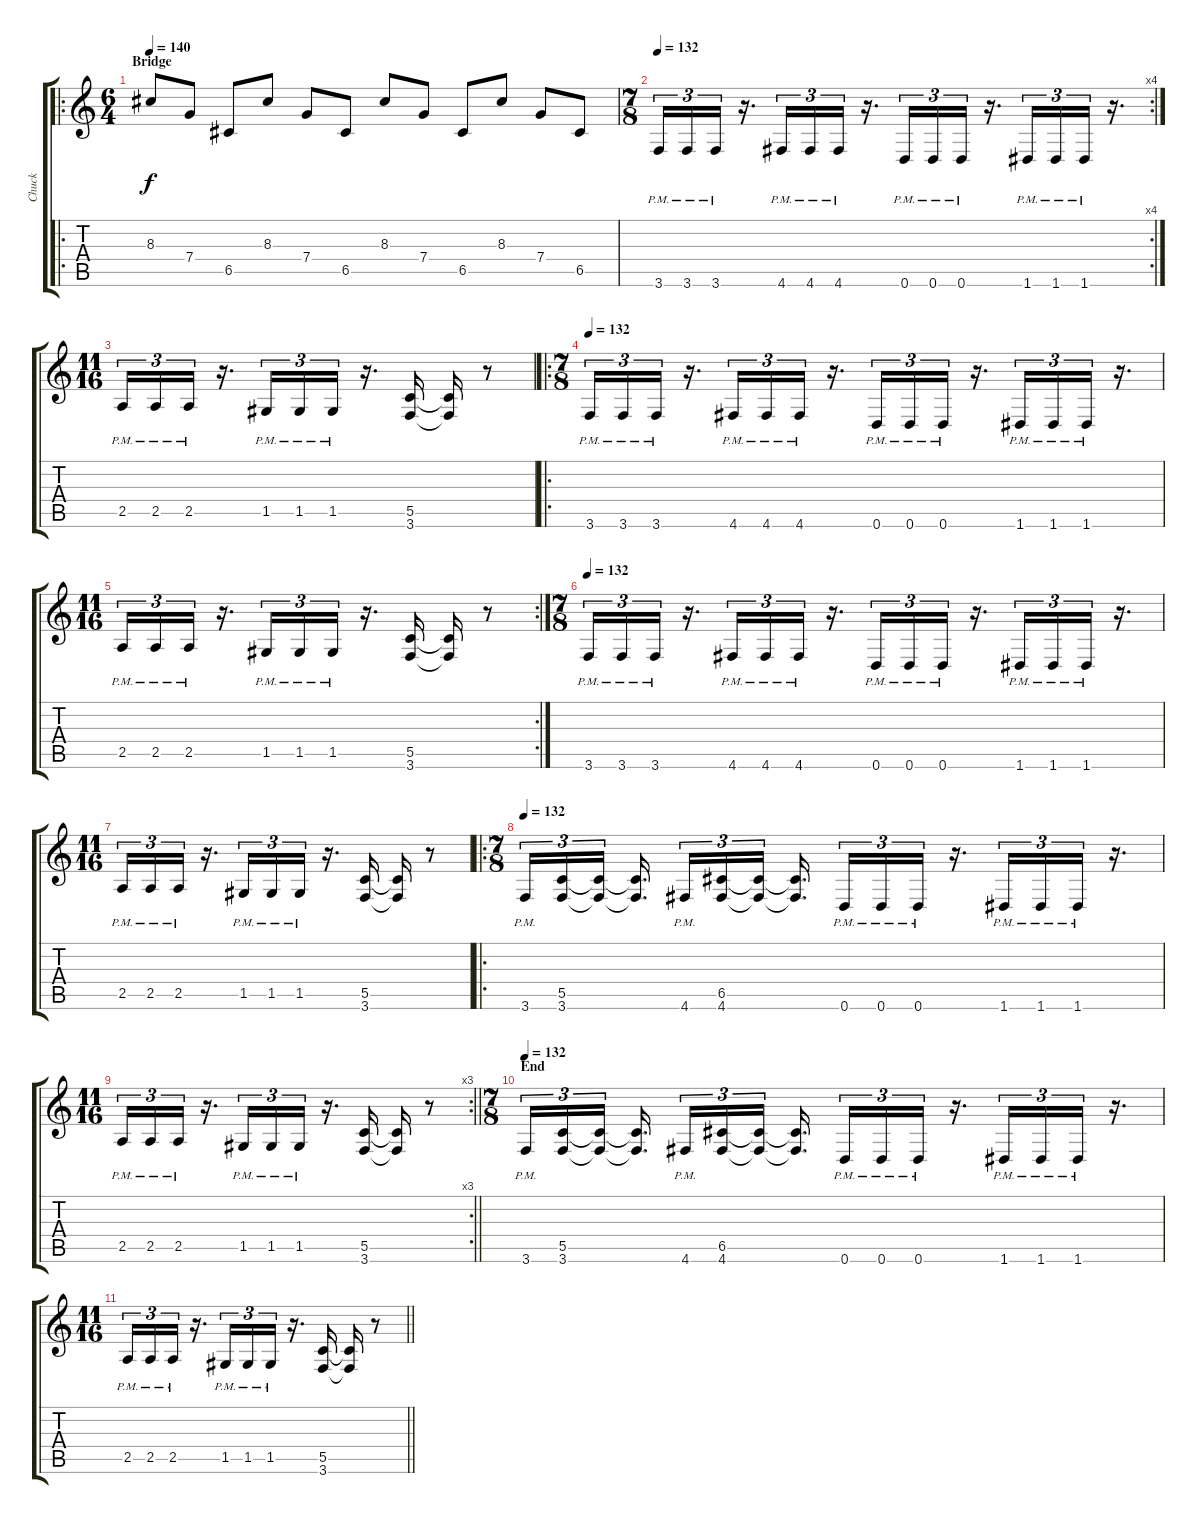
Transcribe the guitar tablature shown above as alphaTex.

\track ("Chuck" "Chuck") {instrument distortionguitar}
\staff {score tabs}
\tuning (D4 A3 F3 C3 G2 D2) {hide}
\ro
\ts (6 4)
\section ("" "Bridge")
\tempo 140
\clef g2
\ks c
8.3.8{dy f} 7.4.8 6.5.8 8.3.8 7.4.8 6.5.8 8.3.8 7.4.8 6.5.8 8.3.8 7.4.8 6.5.8 |
\rc 4
\ts (7 8)
\tempo 132
3.6{pm}.16{tu (3 2)} 3.6{pm}.16{tu (3 2)} 3.6{pm}.16{tu (3 2)} r.16{d} 4.6{pm}.16{tu (3 2)} 4.6{pm}.16{tu (3 2)} 4.6{pm}.16{tu (3 2)} r.16{d} 0.6{pm}.16{tu (3 2)} 0.6{pm}.16{tu (3 2)} 0.6{pm}.16{tu (3 2)} r.16{d} 1.6{pm}.16{tu (3 2)} 1.6{pm}.16{tu (3 2)} 1.6{pm}.16{tu (3 2)} r.16{d} |
\ts (11 16)
2.5{pm}.16{tu (3 2)} 2.5{pm}.16{tu (3 2)} 2.5{pm}.16{tu (3 2)} r.16{d} 1.5{pm}.16{tu (3 2)} 1.5{pm}.16{tu (3 2)} 1.5{pm}.16{tu (3 2)} r.16{d} (5.5 3.6).16 (5.5{t} 3.6{t}).16 r.8 |
\ro
\ts (7 8)
\tempo 132
3.6{pm}.16{tu (3 2)} 3.6{pm}.16{tu (3 2)} 3.6{pm}.16{tu (3 2)} r.16{d} 4.6{pm}.16{tu (3 2)} 4.6{pm}.16{tu (3 2)} 4.6{pm}.16{tu (3 2)} r.16{d} 0.6{pm}.16{tu (3 2)} 0.6{pm}.16{tu (3 2)} 0.6{pm}.16{tu (3 2)} r.16{d} 1.6{pm}.16{tu (3 2)} 1.6{pm}.16{tu (3 2)} 1.6{pm}.16{tu (3 2)} r.16{d} |
\rc 2
\ts (11 16)
2.5{pm}.16{tu (3 2)} 2.5{pm}.16{tu (3 2)} 2.5{pm}.16{tu (3 2)} r.16{d} 1.5{pm}.16{tu (3 2)} 1.5{pm}.16{tu (3 2)} 1.5{pm}.16{tu (3 2)} r.16{d} (5.5 3.6).16 (5.5{t} 3.6{t}).16 r.8 |
\ts (7 8)
\tempo 132
3.6{pm}.16{tu (3 2)} 3.6{pm}.16{tu (3 2)} 3.6{pm}.16{tu (3 2)} r.16{d} 4.6{pm}.16{tu (3 2)} 4.6{pm}.16{tu (3 2)} 4.6{pm}.16{tu (3 2)} r.16{d} 0.6{pm}.16{tu (3 2)} 0.6{pm}.16{tu (3 2)} 0.6{pm}.16{tu (3 2)} r.16{d} 1.6{pm}.16{tu (3 2)} 1.6{pm}.16{tu (3 2)} 1.6{pm}.16{tu (3 2)} r.16{d} |
\ts (11 16)
2.5{pm}.16{tu (3 2)} 2.5{pm}.16{tu (3 2)} 2.5{pm}.16{tu (3 2)} r.16{d} 1.5{pm}.16{tu (3 2)} 1.5{pm}.16{tu (3 2)} 1.5{pm}.16{tu (3 2)} r.16{d} (5.5 3.6).16 (5.5{t} 3.6{t}).16 r.8 |
\ro
\ts (7 8)
\tempo 132
3.6{pm}.16{tu (3 2)} (5.5 3.6).16{tu (3 2)} (5.5{t} 3.6{t}).16{tu (3 2)} (5.5{t} 3.6{t}).16{d} 4.6{pm}.16{tu (3 2)} (6.5 4.6).16{tu (3 2)} (6.5{t} 4.6{t}).16{tu (3 2) beam splitsecondary} (6.5{t} 4.6{t}).16{d} 0.6{pm}.16{tu (3 2)} 0.6{pm}.16{tu (3 2)} 0.6{pm}.16{tu (3 2)} r.16{d} 1.6{pm}.16{tu (3 2)} 1.6{pm}.16{tu (3 2)} 1.6{pm}.16{tu (3 2)} r.16{d} |
\rc 3
\ts (11 16)
\barLineRight lightlight
2.5{pm}.16{tu (3 2)} 2.5{pm}.16{tu (3 2)} 2.5{pm}.16{tu (3 2)} r.16{d} 1.5{pm}.16{tu (3 2)} 1.5{pm}.16{tu (3 2)} 1.5{pm}.16{tu (3 2)} r.16{d} (5.5 3.6).16 (5.5{t} 3.6{t}).16 r.8 |
\ts (7 8)
\section ("" "End")
\tempo 132
3.6{pm}.16{tu (3 2)} (5.5 3.6).16{tu (3 2)} (5.5{t} 3.6{t}).16{tu (3 2)} (5.5{t} 3.6{t}).16{d} 4.6{pm}.16{tu (3 2)} (6.5 4.6).16{tu (3 2)} (6.5{t} 4.6{t}).16{tu (3 2) beam splitsecondary} (6.5{t} 4.6{t}).16{d} 0.6{pm}.16{tu (3 2)} 0.6{pm}.16{tu (3 2)} 0.6{pm}.16{tu (3 2)} r.16{d} 1.6{pm}.16{tu (3 2)} 1.6{pm}.16{tu (3 2)} 1.6{pm}.16{tu (3 2)} r.16{d} |
\ts (11 16)
\barLineRight lightlight
2.5{pm}.16{tu (3 2)} 2.5{pm}.16{tu (3 2)} 2.5{pm}.16{tu (3 2)} r.16{d} 1.5{pm}.16{tu (3 2)} 1.5{pm}.16{tu (3 2)} 1.5{pm}.16{tu (3 2)} r.16{d} (5.5 3.6).16 (5.5{t} 3.6{t}).16 r.8
